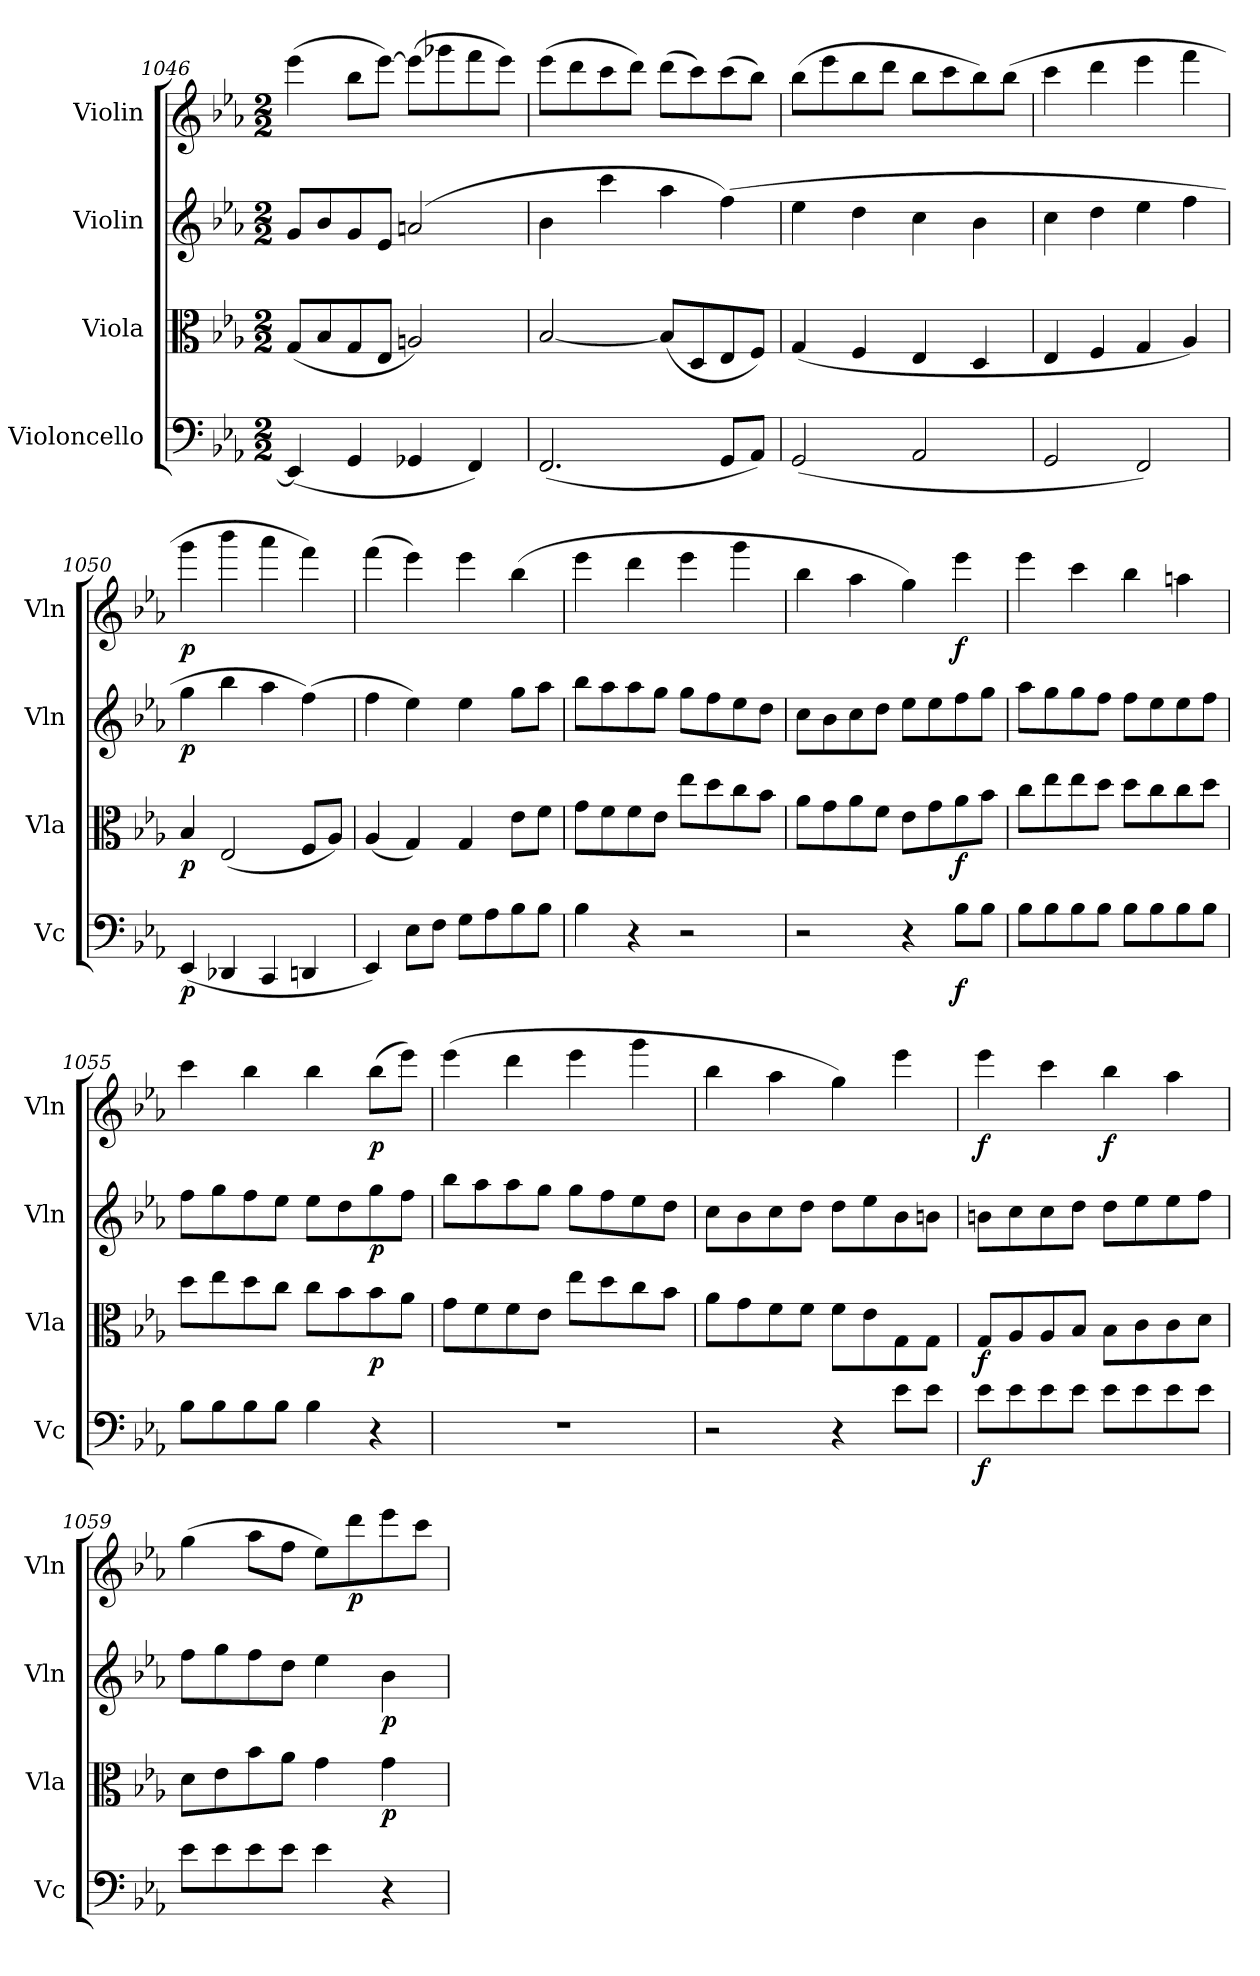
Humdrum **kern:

**kern	**dynam	**kern	**dynam	**kern	**dynam	**kern	**dynam
*part4	*part4	*part3	*part3	*part2	*part2	*part1	*part1
*staff4	*staff4	*staff3	*staff3	*staff2	*staff2	*staff1	*staff1
*I"Violoncello	*	*I"Viola	*	*I"Violin	*	*I"Violin	*
*I'Vc	*	*I'Vla	*	*I'Vln	*	*I'Vln	*
*clefF4	*	*clefC3	*	*clefG2	*	*clefG2	*
*k[b-e-a-]	*	*k[b-e-a-]	*	*k[b-e-a-]	*	*k[b-e-a-]	*
*E-:	*	*E-:	*	*E-:	*	*E-:	*
*M2/2	*	*M2/2	*	*M2/2	*	*M2/2	*
=1046	=1046	=1046	=1046	=1046	=1046	=1046	=1046
(4EE-]	.	(8G/L	.	8g/L	.	(4eee-	.
.	.	8B-/	.	8b-/	.	.	.
4GG	.	8G/	.	8g/	.	8bb-\L	.
.	.	8E-/J	.	8e-/J	.	[8eee-\J)	.
4GG-X	.	2An)	.	(2an	.	(8eee-\L]	.
.	.	.	.	.	.	8ggg-X\	.
4FF)	.	.	.	.	.	8fff\	.
.	.	.	.	.	.	8eee-\J)	.
=1047	=1047	=1047	=1047	=1047	=1047	=1047	=1047
(2.FF	.	[2B-	.	4b-	.	(8eee-\L	.
.	.	.	.	.	.	8ddd\	.
.	.	.	.	4ccc	.	8ccc\	.
.	.	.	.	.	.	8ddd\J)	.
.	.	(8B-/L]	.	4aa-	.	(8ddd\L	.
.	.	8D/	.	.	.	8ccc\)	.
8GG/L	.	8E-/	.	(4ff)	.	(8ccc\	.
8AA-/J)	.	8F/J)	.	.	.	8bb-\J)	.
=1048	=1048	=1048	=1048	=1048	=1048	=1048	=1048
(2GG	.	(4G	.	4ee-	.	(8bb-\L	.
.	.	.	.	.	.	8eee-\	.
.	.	4F	.	4dd	.	8bb-\	.
.	.	.	.	.	.	8ddd\J	.
2AA-	.	4E-	.	4cc	.	8bb-\L	.
.	.	.	.	.	.	8ccc\	.
.	.	4D	.	4b-	.	8bb-\)	.
.	.	.	.	.	.	(8bb-\J	.
=1049	=1049	=1049	=1049	=1049	=1049	=1049	=1049
2GG	.	4E-	.	4cc	.	4ccc	.
.	.	4F	.	4dd	.	4ddd	.
2FF)	.	4G	.	4ee-	.	4eee-	.
.	.	4A-)	.	4ff	.	4fff	.
=1050	=1050	=1050	=1050	=1050	=1050	=1050	=1050
(4EE-	p	4B-	p	4gg	p	4ggg	p
4DD-X	.	(2E-	.	4bb-	.	4bbb-	.
4CC	.	.	.	4aa-	.	4aaa-	.
4DDn	.	8F/L	.	(4ff)	.	4fff)	.
.	.	8A-/J)	.	.	.	.	.
=1051	=1051	=1051	=1051	=1051	=1051	=1051	=1051
4EE-)	.	(4A-	.	4ff	.	(4fff	.
8E-\L	.	4G)	.	4ee-)	.	4eee-)	.
8F\J	.	.	.	.	.	.	.
8G\L	.	4G	.	4ee-	.	4eee-	.
8A-\	.	.	.	.	.	.	.
8B-\	.	8e-\L	.	8gg\L	.	(4bb-	.
8B-\J	.	8f\J	.	8aa-\J	.	.	.
=1052	=1052	=1052	=1052	=1052	=1052	=1052	=1052
4B-	.	8g\L	.	8bb-\L	.	4eee-	.
.	.	8f\	.	8aa-\	.	.	.
4r	.	8f\	.	8aa-\	.	4ddd	.
.	.	8e-\J	.	8gg\J	.	.	.
2r	.	8ee-\L	.	8gg\L	.	4eee-	.
.	.	8dd\	.	8ff\	.	.	.
.	.	8cc\	.	8ee-\	.	4ggg	.
.	.	8b-\J	.	8dd\J	.	.	.
=1053	=1053	=1053	=1053	=1053	=1053	=1053	=1053
2r	.	8a-\L	.	8cc\L	.	4bb-	.
.	.	8g\	.	8b-\	.	.	.
.	.	8a-\	.	8cc\	.	4aa-	.
.	.	8f\J	.	8dd\J	.	.	.
4r	.	8e-\L	.	8ee-\L	.	4gg)	.
.	.	8g\	.	8ee-\	.	.	.
8B-\L	f	8a-\	f	8ff\	.	4eee-	f
8B-\J	.	8b-\J	.	8gg\J	.	.	.
=1054	=1054	=1054	=1054	=1054	=1054	=1054	=1054
8B-\L	.	8cc\L	.	8aa-\L	.	4eee-	.
8B-\	.	8ee-\	.	8gg\	.	.	.
8B-\	.	8ee-\	.	8gg\	.	4ccc	.
8B-\J	.	8dd\J	.	8ff\J	.	.	.
8B-\L	.	8dd\L	.	8ff\L	.	4bb-	.
8B-\	.	8cc\	.	8ee-\	.	.	.
8B-\	.	8cc\	.	8ee-\	.	4aan	.
8B-\J	.	8dd\J	.	8ff\J	.	.	.
=1055	=1055	=1055	=1055	=1055	=1055	=1055	=1055
8B-\L	.	8dd\L	.	8ff\L	.	4ccc	.
8B-\	.	8ee-\	.	8gg\	.	.	.
8B-\	.	8dd\	.	8ff\	.	4bb-	.
8B-\J	.	8cc\J	.	8ee-\J	.	.	.
4B-	.	8cc\L	.	8ee-\L	.	4bb-	.
.	.	8b-\	.	8dd\	.	.	.
4r	.	8b-\	p	8gg\	p	(8bb-\L	p
.	.	8a-\J	.	8ff\J	.	8eee-\J)	.
=1056	=1056	=1056	=1056	=1056	=1056	=1056	=1056
1r	.	8g\L	.	8bb-\L	.	(4eee-	.
.	.	8f\	.	8aa-\	.	.	.
.	.	8f\	.	8aa-\	.	4ddd	.
.	.	8e-\J	.	8gg\J	.	.	.
.	.	8ee-\L	.	8gg\L	.	4eee-	.
.	.	8dd\	.	8ff\	.	.	.
.	.	8cc\	.	8ee-\	.	4ggg	.
.	.	8b-\J	.	8dd\J	.	.	.
=1057	=1057	=1057	=1057	=1057	=1057	=1057	=1057
2r	.	8a-\L	.	8cc\L	.	4bb-	.
.	.	8g\	.	8b-\	.	.	.
.	.	8f\	.	8cc\	.	4aa-	.
.	.	8f\J	.	8dd\J	.	.	.
4r	.	8f\L	.	8dd\L	.	4gg)	.
.	.	8e-\	.	8ee-\	.	.	.
8e-\L	.	8G\	.	8b-\	.	4eee-	.
8e-\J	.	8G\J	.	8bn\J	.	.	.
=1058	=1058	=1058	=1058	=1058	=1058	=1058	=1058
8e-\L	f	8G/L	f	8bn\L	.	4eee-	f
8e-\	.	8A-/	.	8cc\	.	.	.
8e-\	.	8A-/	.	8cc\	.	4ccc	.
8e-\J	.	8B-/J	.	8dd\J	.	.	.
8e-\L	.	8B-\L	.	8dd\L	.	4bb-	f
8e-\	.	8c\	.	8ee-\	.	.	.
8e-\	.	8c\	.	8ee-\	.	4aa-	.
8e-\J	.	8d\J	.	8ff\J	.	.	.
=1059	=1059	=1059	=1059	=1059	=1059	=1059	=1059
8e-\L	.	8d\L	.	8ff\L	.	(4gg	.
8e-\	.	8e-\	.	8gg\	.	.	.
8e-\	.	8b-\	.	8ff\	.	8aa-\L	.
8e-\J	.	8a-\J	.	8dd\J	.	8ff\J	.
4e-	.	4g	.	4ee-	.	8ee-\L)	.
.	.	.	.	.	.	8ddd\	p
4r	.	4g	p	4b-	p	8eee-\	.
.	.	.	.	.	.	8ccc\J	.
=	=	=	=	=	=	=	=
*-	*-	*-	*-	*-	*-	*-	*-
